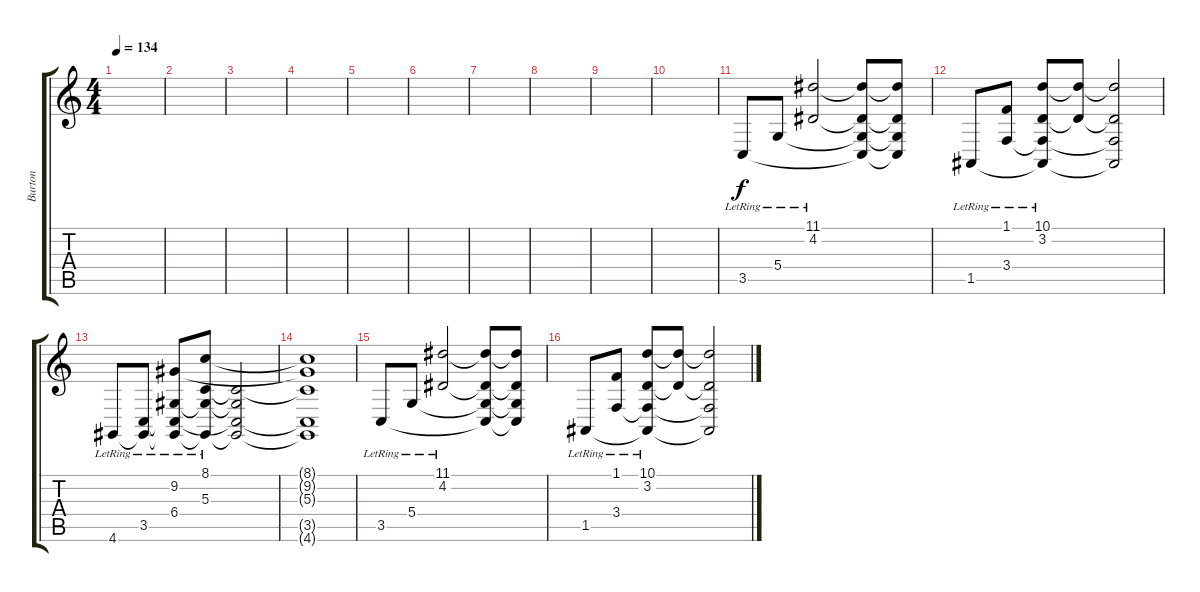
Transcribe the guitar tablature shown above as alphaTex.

\track ("Burton" "Burton") {instrument electricgrandpiano}
\staff {score tabs}
\tuning (E4 B3 G3 D3 A2 E2) {hide}
\ts (4 4)
\tempo 134
\clef g2
\ks c
|
|
|
|
|
|
|
|
|
|
3.5{lr}.8 5.4{lr}.8 (11.1{lr} 4.2{lr}).2 (11.1{t} 4.2{t} 5.4{t} 3.5{t}).8 (11.1{t} 4.2{t} 5.4{t} 3.5{t}).8 |
1.5{lr}.8 (1.1{lr} 3.4{lr}).8 (10.1{lr} 3.2{lr} 3.4{t} 1.5{t}).8 (10.1{t} 3.2{t}).8 (10.1{t} 3.2{t} 3.4{t} 1.5{t}).2 |
4.6{lr}.8 (3.5{lr} 4.6{t}).8 (9.2 6.4{lr} 3.5{t} 4.6{t}).8 (8.1 5.3{lr} 6.4{t} 4.6{t}).8 (5.3{t} 6.4{t} 3.5{t} 4.6{t}).2 |
(8.1{t} 9.2{t} 5.3{t} 3.5{t} 4.6{t}).1 |
3.5{lr}.8 5.4{lr}.8 (11.1{lr} 4.2{lr}).2 (11.1{t} 4.2{t} 5.4{t} 3.5{t}).8 (11.1{t} 4.2{t} 5.4{t} 3.5{t}).8 |
1.5{lr}.8 (1.1{lr} 3.4{lr}).8 (10.1{lr} 3.2{lr} 3.4{t} 1.5{t}).8 (10.1{t} 3.2{t}).8 (10.1{t} 3.2{t} 3.4{t} 1.5{t}).2
